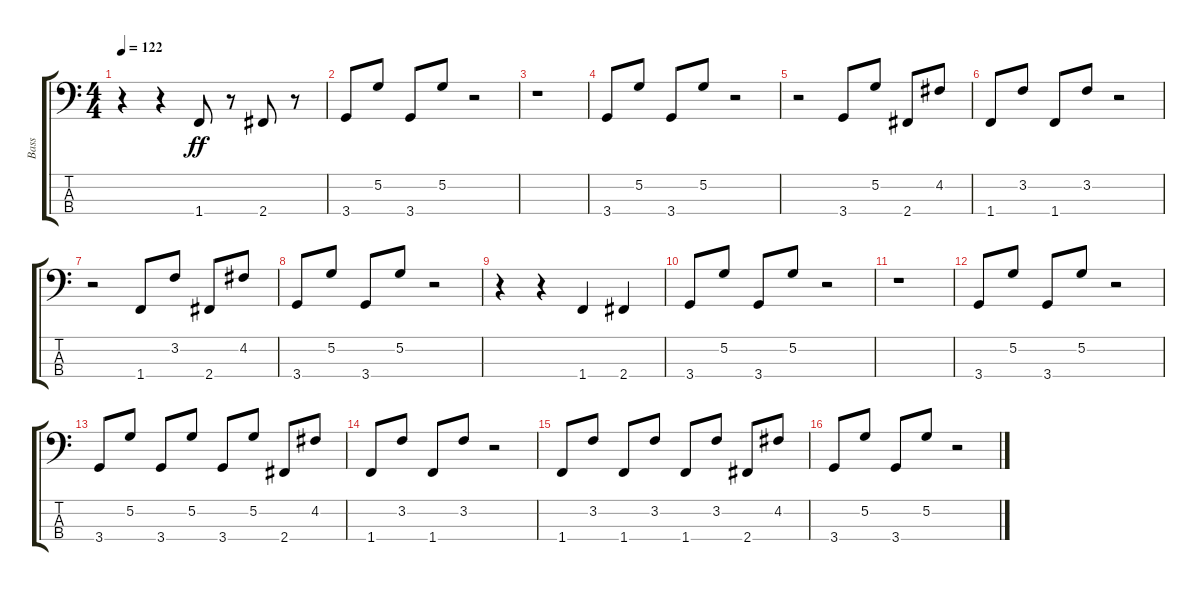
\track ("Bass" "Bass") {instrument electricbassfinger}
\staff {score tabs}
\tuning (G2 D2 A1 E1) {hide}
\ts (4 4)
\tempo 122
\clef f4
\ks c
r.4{dy ff} r.4 1.4.8 r.8 2.4.8 r.8 |
3.4.8 5.2.8 3.4.8 5.2.8 r.2 |
r.1 |
3.4.8 5.2.8 3.4.8 5.2.8 r.2 |
r.2 3.4.8 5.2.8 2.4.8 4.2.8 |
1.4.8 3.2.8 1.4.8 3.2.8 r.2 |
r.2 1.4.8 3.2.8 2.4.8 4.2.8 |
3.4.8 5.2.8 3.4.8 5.2.8 r.2 |
r.4 r.4 1.4.4 2.4.4 |
3.4.8 5.2.8 3.4.8 5.2.8 r.2 |
r.1 |
3.4.8 5.2.8 3.4.8 5.2.8 r.2 |
3.4.8 5.2.8 3.4.8 5.2.8 3.4.8 5.2.8 2.4.8 4.2.8 |
1.4.8 3.2.8 1.4.8 3.2.8 r.2 |
1.4.8 3.2.8 1.4.8 3.2.8 1.4.8 3.2.8 2.4.8 4.2.8 |
3.4.8 5.2.8 3.4.8 5.2.8 r.2
